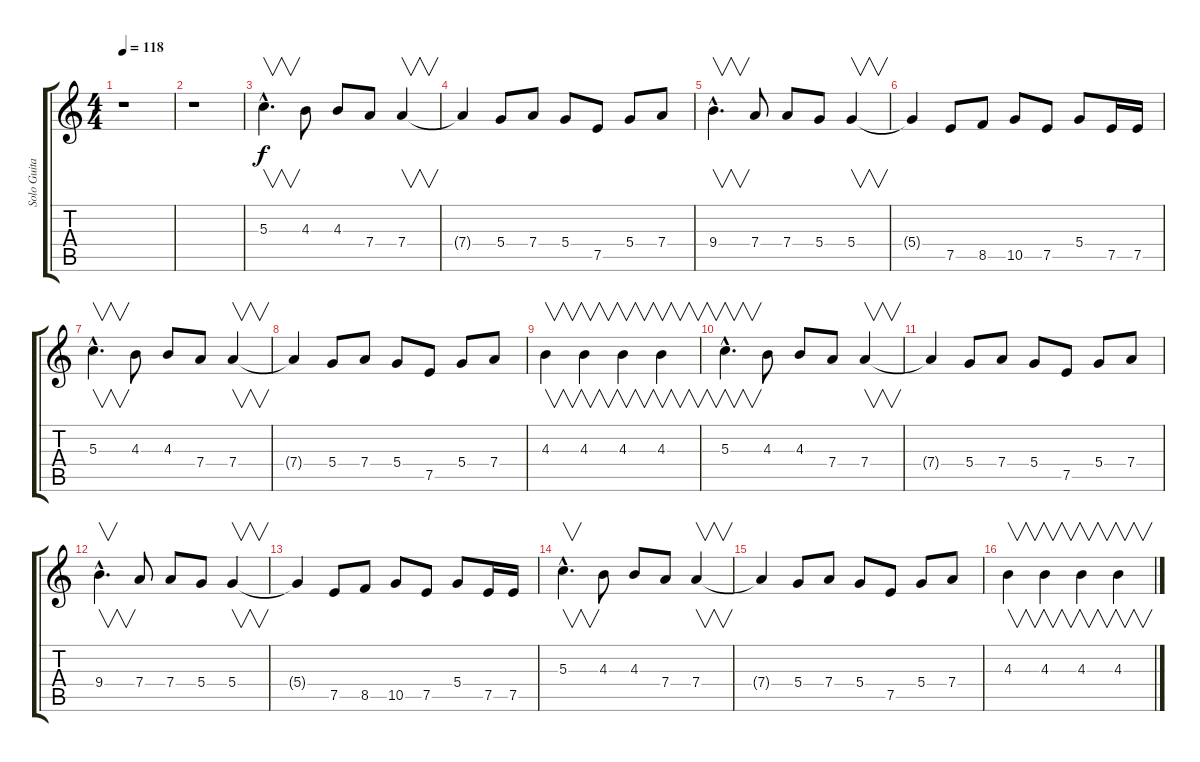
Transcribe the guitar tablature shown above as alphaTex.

\track ("Solo Guitar" "Solo Guita") {instrument distortionguitar}
\staff {score tabs}
\tuning (E4 B3 G3 D3 A2 E2) {hide}
\ts (4 4)
\tempo 118
\clef g2
\ks c
r.1{dy f} |
r.1 |
5.3{hac}.4{v d volume 16 balance 4 instrument distortionguitar} 4.3.8 4.3.8 7.4.8 7.4.4{v} |
7.4{t}.4 5.4.8 7.4.8 5.4.8 7.5.8 5.4.8 7.4.8 |
9.4{hac}.4{v d} 7.4.8 7.4.8 5.4.8 5.4.4{v} |
5.4{t}.4 7.5.8 8.5.8 10.5.8 7.5.8 5.4.8 7.5.16 7.5.16 |
5.3{hac}.4{v d} 4.3.8 4.3.8 7.4.8 7.4.4{v} |
7.4{t}.4 5.4.8 7.4.8 5.4.8 7.5.8 5.4.8 7.4.8 |
4.3.4{v} 4.3.4{v} 4.3.4{v} 4.3.4{v} |
5.3{hac}.4{v d volume 15} 4.3.8 4.3.8 7.4.8 7.4.4{v} |
7.4{t}.4{volume 14} 5.4.8 7.4.8 5.4.8 7.5.8 5.4.8 7.4.8 |
9.4{hac}.4{v d volume 13} 7.4.8 7.4.8 5.4.8 5.4.4{v} |
5.4{t}.4{volume 12} 7.5.8 8.5.8 10.5.8 7.5.8 5.4.8 7.5.16 7.5.16 |
5.3{hac}.4{v d volume 11} 4.3.8 4.3.8 7.4.8 7.4.4{v} |
7.4{t}.4{volume 10} 5.4.8 7.4.8 5.4.8 7.5.8 5.4.8 7.4.8 |
4.3.4{v volume 9} 4.3.4{v} 4.3.4{v} 4.3.4{v}
